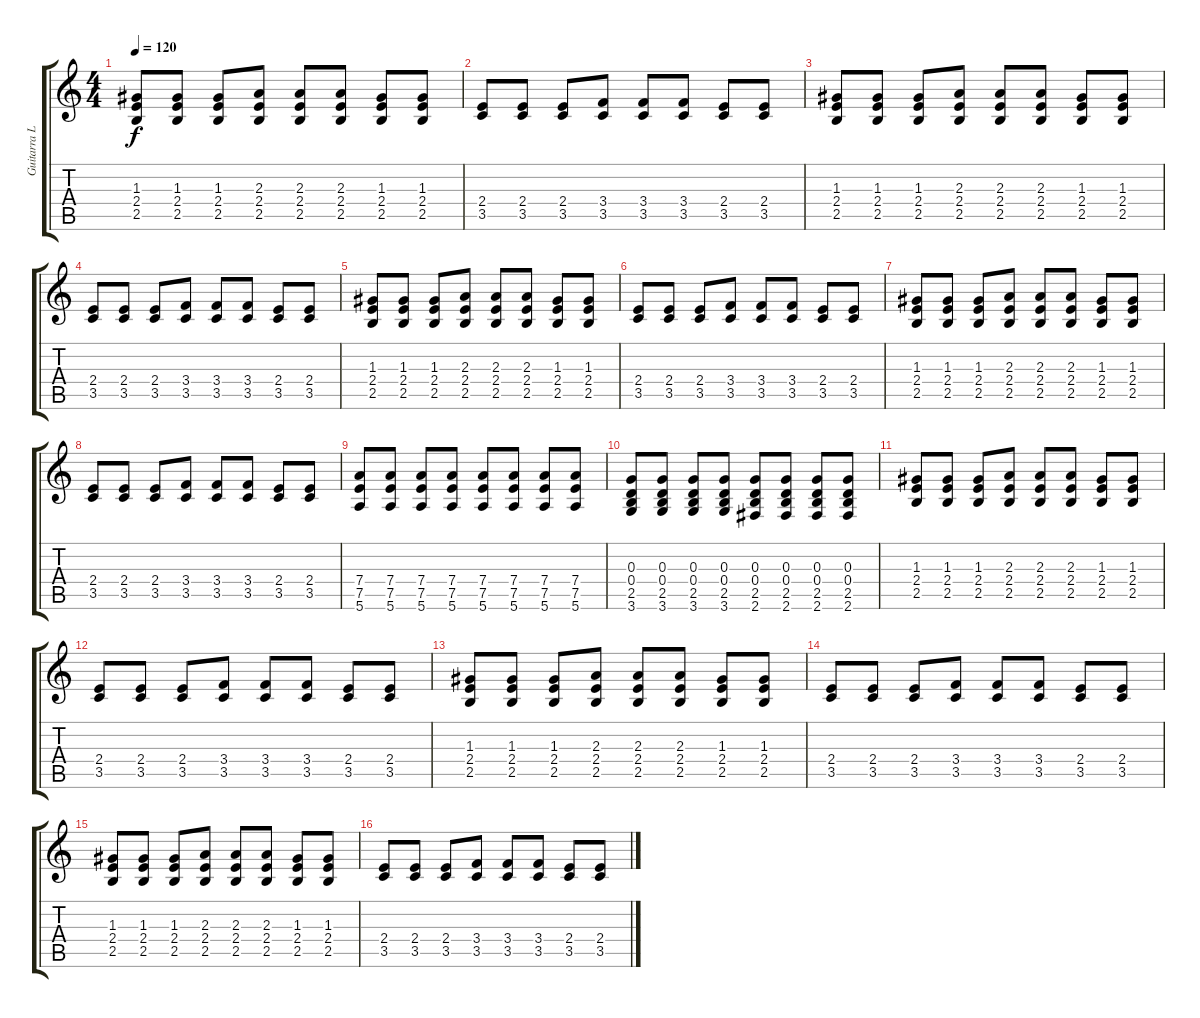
\track ("Guitarra Limpia" "Guitarra L") {instrument electricguitarclean}
\staff {score tabs}
\tuning (E4 B3 G3 D3 A2 E2) {hide}
\ts (4 4)
\tempo 120
\clef g2
\ks c
(1.3 2.4 2.5).8{dy f instrument electricguitarclean} (1.3 2.4 2.5).8 (1.3 2.4 2.5).8 (2.3 2.4 2.5).8 (2.3 2.4 2.5).8 (2.3 2.4 2.5).8 (1.3 2.4 2.5).8 (1.3 2.4 2.5).8 |
(2.4 3.5).8 (2.4 3.5).8 (2.4 3.5).8 (3.4 3.5).8 (3.4 3.5).8 (3.4 3.5).8 (2.4 3.5).8 (2.4 3.5).8 |
(1.3 2.4 2.5).8 (1.3 2.4 2.5).8 (1.3 2.4 2.5).8 (2.3 2.4 2.5).8 (2.3 2.4 2.5).8 (2.3 2.4 2.5).8 (1.3 2.4 2.5).8 (1.3 2.4 2.5).8 |
(2.4 3.5).8 (2.4 3.5).8 (2.4 3.5).8 (3.4 3.5).8 (3.4 3.5).8 (3.4 3.5).8 (2.4 3.5).8 (2.4 3.5).8 |
(1.3 2.4 2.5).8 (1.3 2.4 2.5).8 (1.3 2.4 2.5).8 (2.3 2.4 2.5).8 (2.3 2.4 2.5).8 (2.3 2.4 2.5).8 (1.3 2.4 2.5).8 (1.3 2.4 2.5).8 |
(2.4 3.5).8 (2.4 3.5).8 (2.4 3.5).8 (3.4 3.5).8 (3.4 3.5).8 (3.4 3.5).8 (2.4 3.5).8 (2.4 3.5).8 |
(1.3 2.4 2.5).8 (1.3 2.4 2.5).8 (1.3 2.4 2.5).8 (2.3 2.4 2.5).8 (2.3 2.4 2.5).8 (2.3 2.4 2.5).8 (1.3 2.4 2.5).8 (1.3 2.4 2.5).8 |
(2.4 3.5).8 (2.4 3.5).8 (2.4 3.5).8 (3.4 3.5).8 (3.4 3.5).8 (3.4 3.5).8 (2.4 3.5).8 (2.4 3.5).8 |
(7.4 7.5 5.6).8 (7.4 7.5 5.6).8 (7.4 7.5 5.6).8 (7.4 7.5 5.6).8 (7.4 7.5 5.6).8 (7.4 7.5 5.6).8 (7.4 7.5 5.6).8 (7.4 7.5 5.6).8 |
(0.3 0.4 2.5 3.6).8 (0.3 0.4 2.5 3.6).8 (0.3 0.4 2.5 3.6).8 (0.3 0.4 2.5 3.6).8 (0.3 0.4 2.5 2.6).8 (0.3 0.4 2.5 2.6).8 (0.3 0.4 2.5 2.6).8 (0.3 0.4 2.5 2.6).8 |
(1.3 2.4 2.5).8 (1.3 2.4 2.5).8 (1.3 2.4 2.5).8 (2.3 2.4 2.5).8 (2.3 2.4 2.5).8 (2.3 2.4 2.5).8 (1.3 2.4 2.5).8 (1.3 2.4 2.5).8 |
(2.4 3.5).8 (2.4 3.5).8 (2.4 3.5).8 (3.4 3.5).8 (3.4 3.5).8 (3.4 3.5).8 (2.4 3.5).8 (2.4 3.5).8 |
(1.3 2.4 2.5).8 (1.3 2.4 2.5).8 (1.3 2.4 2.5).8 (2.3 2.4 2.5).8 (2.3 2.4 2.5).8 (2.3 2.4 2.5).8 (1.3 2.4 2.5).8 (1.3 2.4 2.5).8 |
(2.4 3.5).8 (2.4 3.5).8 (2.4 3.5).8 (3.4 3.5).8 (3.4 3.5).8 (3.4 3.5).8 (2.4 3.5).8 (2.4 3.5).8 |
(1.3 2.4 2.5).8 (1.3 2.4 2.5).8 (1.3 2.4 2.5).8 (2.3 2.4 2.5).8 (2.3 2.4 2.5).8 (2.3 2.4 2.5).8 (1.3 2.4 2.5).8 (1.3 2.4 2.5).8 |
(2.4 3.5).8 (2.4 3.5).8 (2.4 3.5).8 (3.4 3.5).8 (3.4 3.5).8 (3.4 3.5).8 (2.4 3.5).8 (2.4 3.5).8
